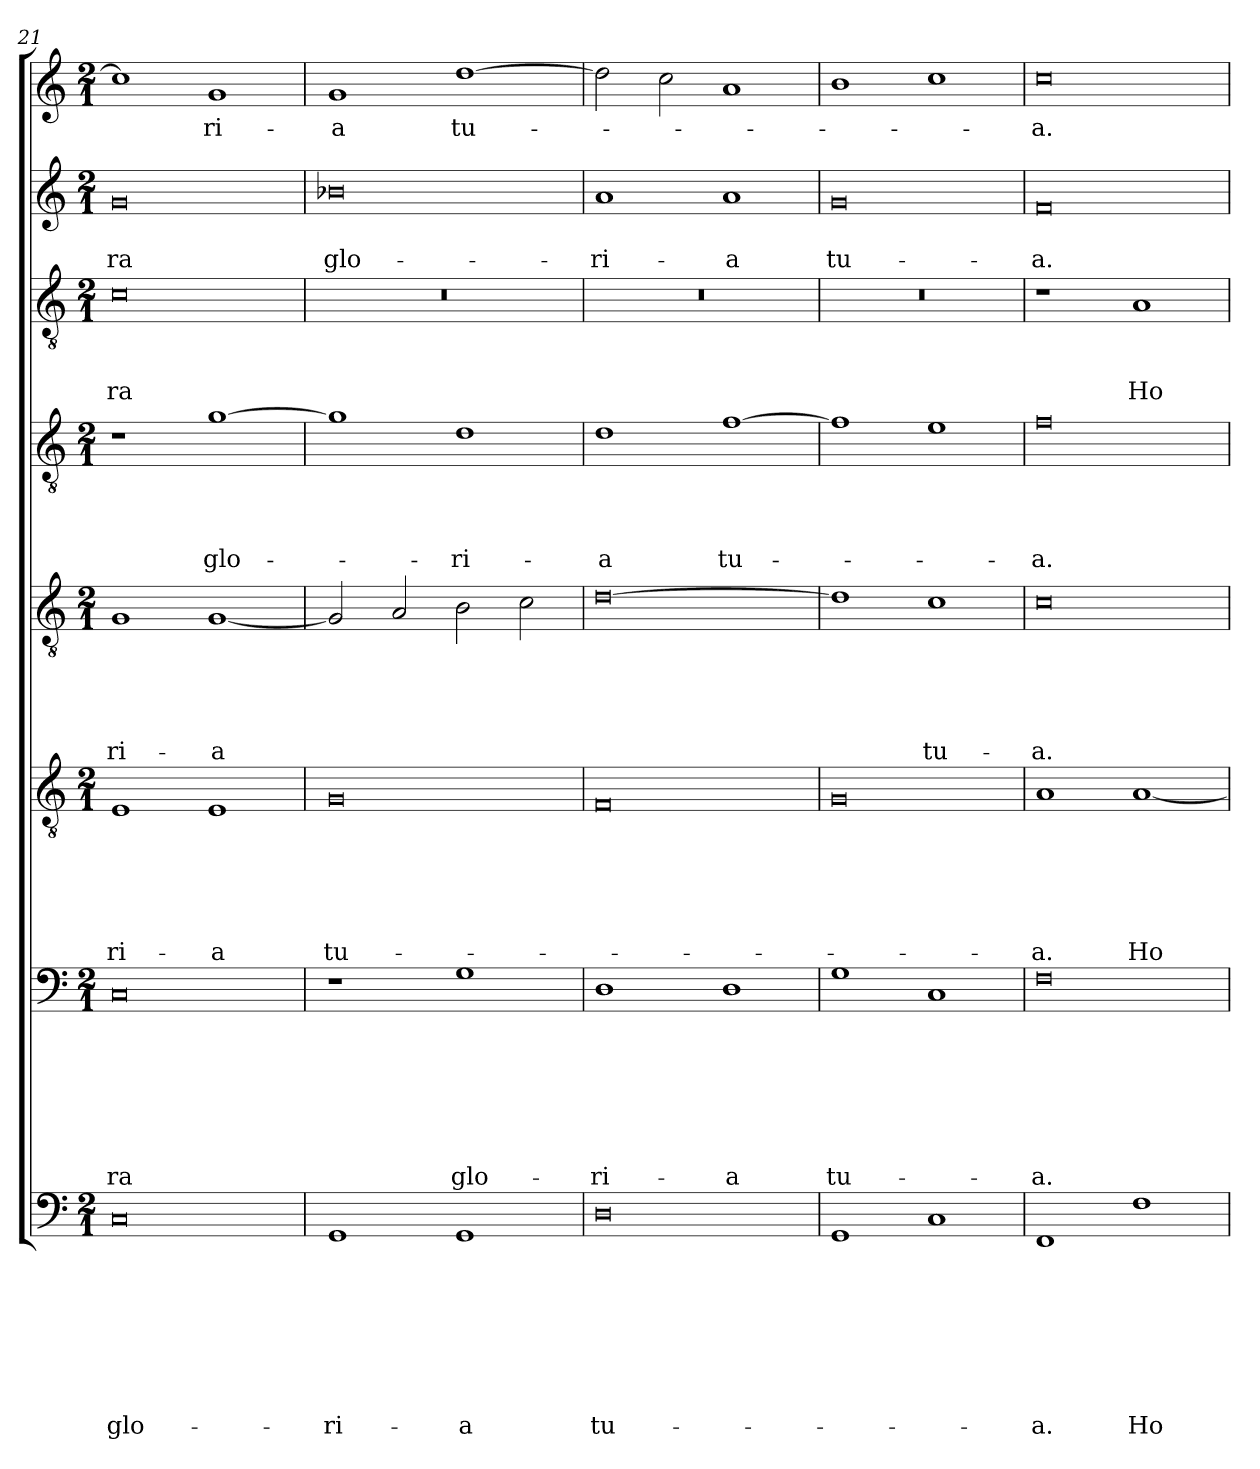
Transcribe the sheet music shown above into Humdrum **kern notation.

**kern	**text	**text	**text	**text	**text	**text	**text	**text	**kern	**text	**text	**text	**text	**text	**text	**text	**kern	**text	**text	**text	**text	**text	**text	**kern	**text	**text	**text	**text	**text	**kern	**text	**text	**text	**text	**kern	**text	**text	**text	**kern	**text	**text	**kern	**text
*part8	*part8	*part8	*part8	*part8	*part8	*part8	*part8	*part8	*part7	*part7	*part7	*part7	*part7	*part7	*part7	*part7	*part6	*part6	*part6	*part6	*part6	*part6	*part6	*part5	*part5	*part5	*part5	*part5	*part5	*part4	*part4	*part4	*part4	*part4	*part3	*part3	*part3	*part3	*part2	*part2	*part2	*part1	*part1
*staff8	*staff8	*staff8	*staff8	*staff8	*staff8	*staff8	*staff8	*staff8	*staff7	*staff7	*staff7	*staff7	*staff7	*staff7	*staff7	*staff7	*staff6	*staff6	*staff6	*staff6	*staff6	*staff6	*staff6	*staff5	*staff5	*staff5	*staff5	*staff5	*staff5	*staff4	*staff4	*staff4	*staff4	*staff4	*staff3	*staff3	*staff3	*staff3	*staff2	*staff2	*staff2	*staff1	*staff1
*clefF4	*	*	*	*	*	*	*	*	*clefF4	*	*	*	*	*	*	*	*clefGv2	*	*	*	*	*	*	*clefGv2	*	*	*	*	*	*clefGv2	*	*	*	*	*clefGv2	*	*	*	*clefG2	*	*	*clefG2	*
*k[]	*	*	*	*	*	*	*	*	*k[]	*	*	*	*	*	*	*	*k[]	*	*	*	*	*	*	*k[]	*	*	*	*	*	*k[]	*	*	*	*	*k[]	*	*	*	*k[]	*	*	*k[]	*
*C:	*	*	*	*	*	*	*	*	*C:	*	*	*	*	*	*	*	*C:	*	*	*	*	*	*	*C:	*	*	*	*	*	*C:	*	*	*	*	*C:	*	*	*	*C:	*	*	*C:	*
*M2/1	*	*	*	*	*	*	*	*	*M2/1	*	*	*	*	*	*	*	*M2/1	*	*	*	*	*	*	*M2/1	*	*	*	*	*	*M2/1	*	*	*	*	*M2/1	*	*	*	*M2/1	*	*	*M2/1	*
=21	=21	=21	=21	=21	=21	=21	=21	=21	=21	=21	=21	=21	=21	=21	=21	=21	=21	=21	=21	=21	=21	=21	=21	=21	=21	=21	=21	=21	=21	=21	=21	=21	=21	=21	=21	=21	=21	=21	=21	=21	=21	=21	=21
!	!	!	!	!	!	!	!	!LO:LY:b	!	!	!	!	!	!	!	!LO:LY:b	!	!	!	!	!	!	!LO:LY:b	!	!	!	!	!	!LO:LY:b	!	!	!	!	!	!	!	!	!LO:LY:b	!	!	!LO:LY:b	!	!
0C	.	.	.	.	.	.	.	glo-	0C	.	.	.	.	.	.	-ra	1E	.	.	.	.	.	-ri-	1G	.	.	.	.	-ri-	1r	.	.	.	.	0c	.	.	-ra	0g	.	-ra	1cc]	.
!	!	!	!	!	!	!	!	!	!	!	!	!	!	!	!	!	!	!	!	!	!	!	!LO:LY:b	!	!	!	!	!	!LO:LY:b	!	!	!	!	!LO:LY:b	!	!	!	!	!	!	!	!	!LO:LY:b
.	.	.	.	.	.	.	.	.	.	.	.	.	.	.	.	.	1E	.	.	.	.	.	-a	[1G	.	.	.	.	-a	[1g	.	.	.	glo-	.	.	.	.	.	.	.	1g	-ri-
!!LO:LB:g=z
=22	=22	=22	=22	=22	=22	=22	=22	=22	=22	=22	=22	=22	=22	=22	=22	=22	=22	=22	=22	=22	=22	=22	=22	=22	=22	=22	=22	=22	=22	=22	=22	=22	=22	=22	=22	=22	=22	=22	=22	=22	=22	=22	=22
!	!	!	!	!	!	!	!	!LO:LY:b	!	!	!	!	!	!	!	!	!	!	!	!	!	!	!LO:LY:b	!	!	!	!	!	!	!	!	!	!	!	!	!	!	!	!	!	!LO:LY:b	!	!LO:LY:b
1GG	.	.	.	.	.	.	.	-ri-	1r	.	.	.	.	.	.	.	0G	.	.	.	.	.	tu-	2G/]	.	.	.	.	.	1g]	.	.	.	.	0r	.	.	.	0b-X	.	glo-	1g	-a
.	.	.	.	.	.	.	.	.	.	.	.	.	.	.	.	.	.	.	.	.	.	.	.	2A/	.	.	.	.	.	.	.	.	.	.	.	.	.	.	.	.	.	.	.
!	!	!	!	!	!	!	!	!LO:LY:b	!	!	!	!	!	!	!	!LO:LY:b	!	!	!	!	!	!	!	!	!	!	!	!	!	!	!	!	!	!LO:LY:b	!	!	!	!	!	!	!	!	!LO:LY:b
1GG	.	.	.	.	.	.	.	-a	1G	.	.	.	.	.	.	glo-	.	.	.	.	.	.	.	2B\	.	.	.	.	.	1d	.	.	.	-ri-	.	.	.	.	.	.	.	[1dd	tu-
.	.	.	.	.	.	.	.	.	.	.	.	.	.	.	.	.	.	.	.	.	.	.	.	2c\	.	.	.	.	.	.	.	.	.	.	.	.	.	.	.	.	.	.	.
=23	=23	=23	=23	=23	=23	=23	=23	=23	=23	=23	=23	=23	=23	=23	=23	=23	=23	=23	=23	=23	=23	=23	=23	=23	=23	=23	=23	=23	=23	=23	=23	=23	=23	=23	=23	=23	=23	=23	=23	=23	=23	=23	=23
!	!	!	!	!	!	!	!	!LO:LY:b	!	!	!	!	!	!	!	!LO:LY:b	!	!	!	!	!	!	!	!	!	!	!	!	!	!	!	!	!	!LO:LY:b	!	!	!	!	!	!	!LO:LY:b	!	!
0D	.	.	.	.	.	.	.	tu-	1D	.	.	.	.	.	.	-ri-	0F	.	.	.	.	.	.	[0d	.	.	.	.	.	1d	.	.	.	-a	0r	.	.	.	1a	.	-ri-	2dd\]	.
.	.	.	.	.	.	.	.	.	.	.	.	.	.	.	.	.	.	.	.	.	.	.	.	.	.	.	.	.	.	.	.	.	.	.	.	.	.	.	.	.	.	2cc\	.
!	!	!	!	!	!	!	!	!	!	!	!	!	!	!	!	!LO:LY:b	!	!	!	!	!	!	!	!	!	!	!	!	!	!	!	!	!	!LO:LY:b	!	!	!	!	!	!	!LO:LY:b	!	!
.	.	.	.	.	.	.	.	.	1D	.	.	.	.	.	.	-a	.	.	.	.	.	.	.	.	.	.	.	.	.	[1f	.	.	.	tu-	.	.	.	.	1a	.	-a	1a	.
=24	=24	=24	=24	=24	=24	=24	=24	=24	=24	=24	=24	=24	=24	=24	=24	=24	=24	=24	=24	=24	=24	=24	=24	=24	=24	=24	=24	=24	=24	=24	=24	=24	=24	=24	=24	=24	=24	=24	=24	=24	=24	=24	=24
!	!	!	!	!	!	!	!	!	!	!	!	!	!	!	!	!LO:LY:b	!	!	!	!	!	!	!	!	!	!	!	!	!	!	!	!	!	!	!	!	!	!	!	!	!LO:LY:b	!	!
1GG	.	.	.	.	.	.	.	.	1G	.	.	.	.	.	.	tu-	0G	.	.	.	.	.	.	1d]	.	.	.	.	.	1f]	.	.	.	.	0r	.	.	.	0g	.	tu-	1b	.
!	!	!	!	!	!	!	!	!	!	!	!	!	!	!	!	!	!	!	!	!	!	!	!	!	!	!	!	!	!LO:LY:b	!	!	!	!	!	!	!	!	!	!	!	!	!	!
1C	.	.	.	.	.	.	.	.	1C	.	.	.	.	.	.	.	.	.	.	.	.	.	.	1c	.	.	.	.	tu-	1e	.	.	.	.	.	.	.	.	.	.	.	1cc	.
=25	=25	=25	=25	=25	=25	=25	=25	=25	=25	=25	=25	=25	=25	=25	=25	=25	=25	=25	=25	=25	=25	=25	=25	=25	=25	=25	=25	=25	=25	=25	=25	=25	=25	=25	=25	=25	=25	=25	=25	=25	=25	=25	=25
!	!	!	!	!	!	!	!	!LO:LY:b	!	!	!	!	!	!	!	!LO:LY:b	!	!	!	!	!	!	!LO:LY:b	!	!	!	!	!	!LO:LY:b	!	!	!	!	!LO:LY:b	!	!	!	!	!	!	!LO:LY:b	!	!LO:LY:b
1FF	.	.	.	.	.	.	.	-a.	0F	.	.	.	.	.	.	-a.	1A	.	.	.	.	.	-a.	0c	.	.	.	.	-a.	0f	.	.	.	-a.	1r	.	.	.	0f	.	-a.	0cc	-a.
!	!	!	!	!	!	!	!	!LO:LY:b	!	!	!	!	!	!	!	!	!	!	!	!	!	!	!LO:LY:b	!	!	!	!	!	!	!	!	!	!	!	!	!	!	!LO:LY:b	!	!	!	!	!
1F	.	.	.	.	.	.	.	Ho-	.	.	.	.	.	.	.	.	[1A	.	.	.	.	.	Ho-	.	.	.	.	.	.	.	.	.	.	.	1A	.	.	Ho-	.	.	.	.	.
=	=	=	=	=	=	=	=	=	=	=	=	=	=	=	=	=	=	=	=	=	=	=	=	=	=	=	=	=	=	=	=	=	=	=	=	=	=	=	=	=	=	=	=
*-	*-	*-	*-	*-	*-	*-	*-	*-	*-	*-	*-	*-	*-	*-	*-	*-	*-	*-	*-	*-	*-	*-	*-	*-	*-	*-	*-	*-	*-	*-	*-	*-	*-	*-	*-	*-	*-	*-	*-	*-	*-	*-	*-
